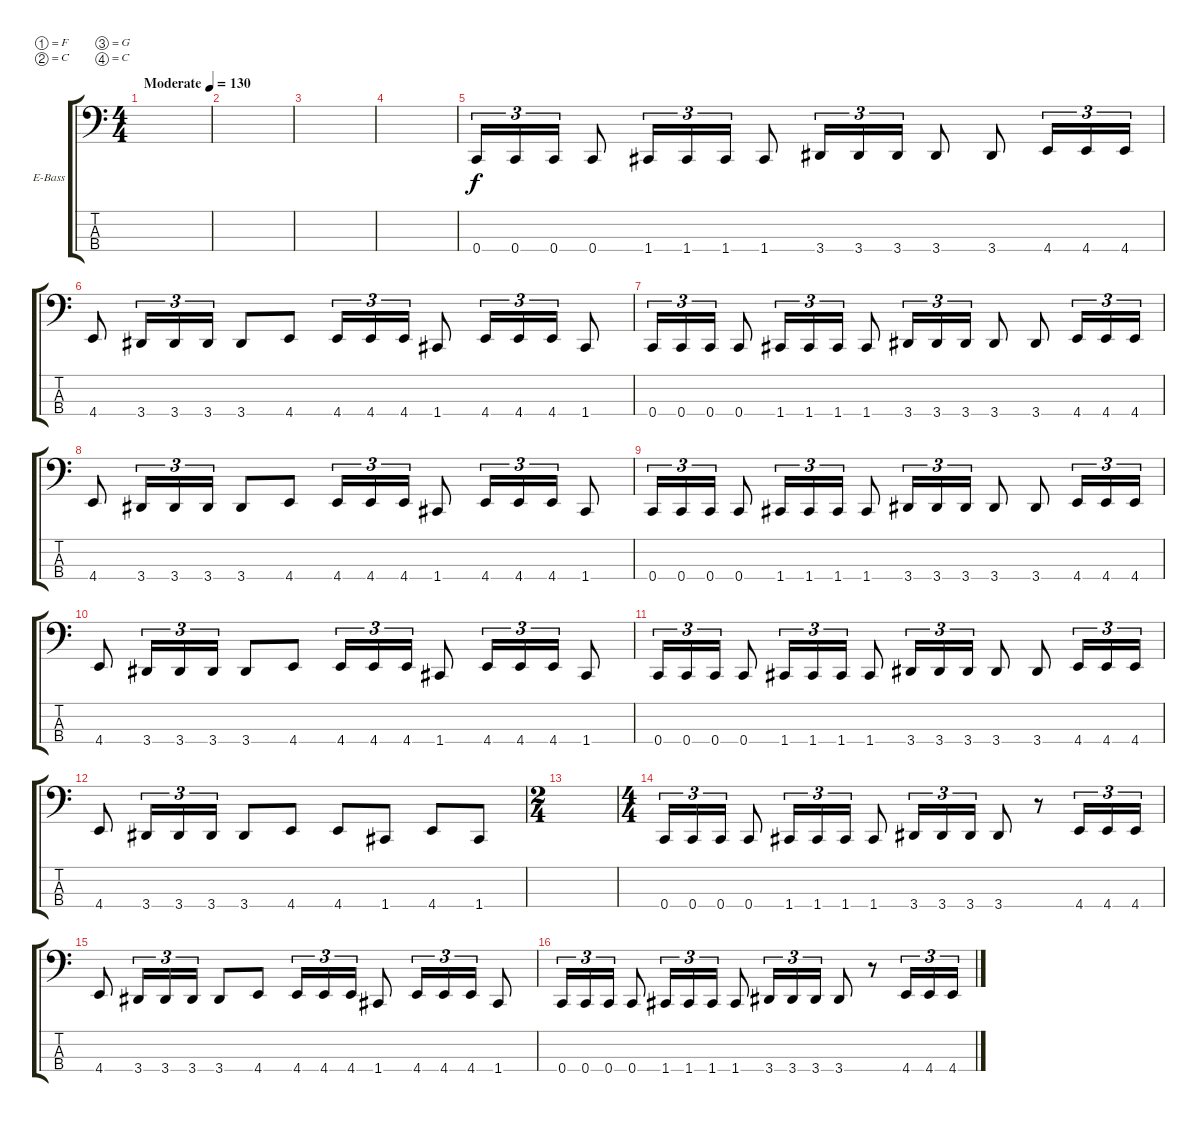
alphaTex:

\bracketExtendMode groupsimilarinstruments
\firstSystemTrackNameOrientation horizontal
\otherSystemsTrackNameOrientation horizontal
\track ("Electric Bass" "E-Bass") {instrument electricbassfinger}
\staff {score tabs}
\tuning (F2 C2 G1 C1)
\ts (4 4)
\beaming (8 2 2 2 2)
\tempo (130 "Moderate")
\clef f4
\scale
0.487395
\ks c
|
\scale
0.256303 |
\scale
0.256303 |
\scale
0.333333 |
\scale
0.333333 0.4.16{tu (3 2)} 0.4.16{tu (3 2)} 0.4.16{tu (3 2)} 0.4.8 1.4.16{tu (3 2)} 1.4.16{tu (3 2)} 1.4.16{tu (3 2)} 1.4.8 3.4.16{tu (3 2)} 3.4.16{tu (3 2)} 3.4.16{tu (3 2)} 3.4.8 3.4.8 4.4.16{tu (3 2)} 4.4.16{tu (3 2)} 4.4.16{tu (3 2)} |
\scale
0.333333 4.4.8 3.4.16{tu (3 2)} 3.4.16{tu (3 2)} 3.4.16{tu (3 2)} 3.4.8 4.4.8 4.4.16{tu (3 2)} 4.4.16{tu (3 2)} 4.4.16{tu (3 2)} 1.4.8 4.4.16{tu (3 2)} 4.4.16{tu (3 2)} 4.4.16{tu (3 2)} 1.4.8 |
\scale
0.333333 0.4.16{tu (3 2)} 0.4.16{tu (3 2)} 0.4.16{tu (3 2)} 0.4.8 1.4.16{tu (3 2)} 1.4.16{tu (3 2)} 1.4.16{tu (3 2)} 1.4.8 3.4.16{tu (3 2)} 3.4.16{tu (3 2)} 3.4.16{tu (3 2)} 3.4.8 3.4.8 4.4.16{tu (3 2)} 4.4.16{tu (3 2)} 4.4.16{tu (3 2)} |
\scale
0.333333 4.4.8 3.4.16{tu (3 2)} 3.4.16{tu (3 2)} 3.4.16{tu (3 2)} 3.4.8 4.4.8 4.4.16{tu (3 2)} 4.4.16{tu (3 2)} 4.4.16{tu (3 2)} 1.4.8 4.4.16{tu (3 2)} 4.4.16{tu (3 2)} 4.4.16{tu (3 2)} 1.4.8 |
\scale
0.333333 0.4.16{tu (3 2)} 0.4.16{tu (3 2)} 0.4.16{tu (3 2)} 0.4.8 1.4.16{tu (3 2)} 1.4.16{tu (3 2)} 1.4.16{tu (3 2)} 1.4.8 3.4.16{tu (3 2)} 3.4.16{tu (3 2)} 3.4.16{tu (3 2)} 3.4.8 3.4.8 4.4.16{tu (3 2)} 4.4.16{tu (3 2)} 4.4.16{tu (3 2)} |
\scale
0.333333 4.4.8 3.4.16{tu (3 2)} 3.4.16{tu (3 2)} 3.4.16{tu (3 2)} 3.4.8 4.4.8 4.4.16{tu (3 2)} 4.4.16{tu (3 2)} 4.4.16{tu (3 2)} 1.4.8 4.4.16{tu (3 2)} 4.4.16{tu (3 2)} 4.4.16{tu (3 2)} 1.4.8 |
\scale
0.333333 0.4.16{tu (3 2)} 0.4.16{tu (3 2)} 0.4.16{tu (3 2)} 0.4.8 1.4.16{tu (3 2)} 1.4.16{tu (3 2)} 1.4.16{tu (3 2)} 1.4.8 3.4.16{tu (3 2)} 3.4.16{tu (3 2)} 3.4.16{tu (3 2)} 3.4.8 3.4.8 4.4.16{tu (3 2)} 4.4.16{tu (3 2)} 4.4.16{tu (3 2)} |
\scale
0.333333 4.4.8 3.4.16{tu (3 2)} 3.4.16{tu (3 2)} 3.4.16{tu (3 2)} 3.4.8 4.4.8 4.4.8 1.4.8 4.4.8 1.4.8 |
\ts (2 4)
\scale
0.395904 |
\ts (4 4)
\scale
0.395904 0.4.16{tu (3 2)} 0.4.16{tu (3 2)} 0.4.16{tu (3 2)} 0.4.8 1.4.16{tu (3 2)} 1.4.16{tu (3 2)} 1.4.16{tu (3 2)} 1.4.8 3.4.16{tu (3 2)} 3.4.16{tu (3 2)} 3.4.16{tu (3 2)} 3.4.8 r.8 4.4.16{tu (3 2)} 4.4.16{tu (3 2)} 4.4.16{tu (3 2)} |
\scale
0.208191 4.4.8 3.4.16{tu (3 2)} 3.4.16{tu (3 2)} 3.4.16{tu (3 2)} 3.4.8 4.4.8 4.4.16{tu (3 2)} 4.4.16{tu (3 2)} 4.4.16{tu (3 2)} 1.4.8 4.4.16{tu (3 2)} 4.4.16{tu (3 2)} 4.4.16{tu (3 2)} 1.4.8 |
\scale
0.333333 0.4.16{tu (3 2)} 0.4.16{tu (3 2)} 0.4.16{tu (3 2)} 0.4.8 1.4.16{tu (3 2)} 1.4.16{tu (3 2)} 1.4.16{tu (3 2)} 1.4.8 3.4.16{tu (3 2)} 3.4.16{tu (3 2)} 3.4.16{tu (3 2)} 3.4.8 r.8 4.4.16{tu (3 2)} 4.4.16{tu (3 2)} 4.4.16{tu (3 2)}
